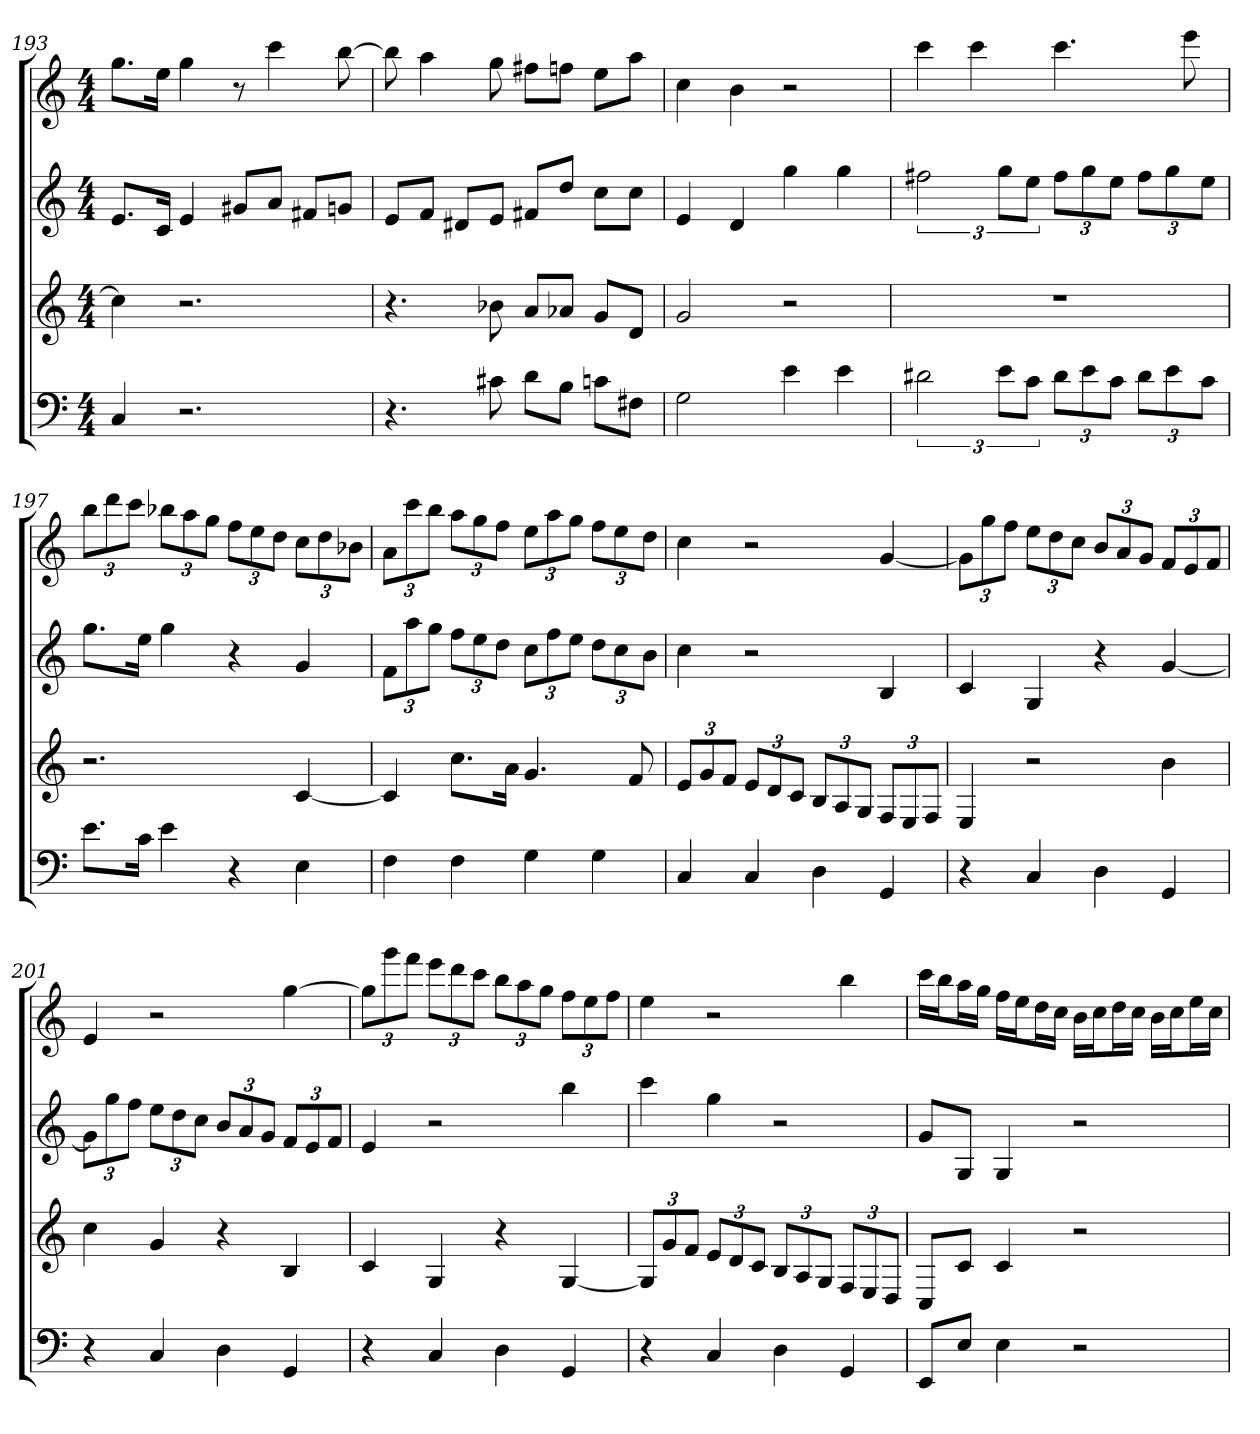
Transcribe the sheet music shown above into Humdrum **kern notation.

**kern	**kern	**kern	**kern
*part4	*part3	*part2	*part1
*staff4	*staff3	*staff2	*staff1
*k[]	*k[]	*k[]	*k[]
*C:	*C:	*C:	*C:
*M4/4	*M4/4	*M4/4	*M4/4
=193	=193	=193	=193
4C	4cc]	8.eL	8.ggL
.	.	16cJk	16eeJk
2.r	2.r	4e	4gg
.	.	8g#XL	8r
.	.	8aJ	4ccc
.	.	8f#XL	.
.	.	8gnJ	[8bb
=194	=194	=194	=194
4.r	4.r	8eL	8bb]
.	.	8fJ	4aa
.	.	8d#XL	.
8c#X	8b-X	8eJ	8gg
8dL	8aL	8f#XL	8ff#XL
8BJ	8a-XJ	8ddJ	8ffnJ
8cnL	8gL	8ccL	8eeL
8F#XJ	8dJ	8ccJ	8aaJ
=195	=195	=195	=195
2G	2g	4e	4cc
.	.	4d	4b
4e	2r	4gg	2r
4e	.	4gg	.
=196	=196	=196	=196
3d#X	1r	3ff#X	4ccc
.	.	.	4ccc
12eL	.	12ggL	.
12cJ	.	12eeJ	.
12d#L	.	12ff#L	4.ccc
12e	.	12gg	.
12cJ	.	12eeJ	.
12d#L	.	12ff#L	.
12e	.	12gg	.
.	.	.	8eee
12cJ	.	12eeJ	.
=197	=197	=197	=197
8.eL	2.r	8.ggL	12bbL
.	.	.	12ddd
.	.	.	12cccJ
16cJk	.	16eeJk	.
4e	.	4gg	12bb-XL
.	.	.	12aa
.	.	.	12ggJ
4r	.	4r	12ffL
.	.	.	12ee
.	.	.	12ddJ
4E	[4c	4g	12ccL
.	.	.	12dd
.	.	.	12b-XJ
=198	=198	=198	=198
4F	4c]	12fL	12aL
.	.	12aa	12ccc
.	.	12ggJ	12bbJ
4F	8.ccL	12ffL	12aaL
.	.	12ee	12gg
.	.	12ddJ	12ffJ
.	16aJk	.	.
4G	4.g	12ccL	12eeL
.	.	12ff	12aa
.	.	12eeJ	12ggJ
4G	.	12ddL	12ffL
.	.	12cc	12ee
.	8f	.	.
.	.	12bJ	12ddJ
=199	=199	=199	=199
4C	12eL	4cc	4cc
.	12g	.	.
.	12fJ	.	.
4C	12eL	2r	2r
.	12d	.	.
.	12cJ	.	.
4D	12BL	.	.
.	12A	.	.
.	12GJ	.	.
4GG	12FL	4B	[4g
.	12E	.	.
.	12FJ	.	.
=200	=200	=200	=200
4r	4E	4c	12gL]
.	.	.	12gg
.	.	.	12ffJ
4C	2r	4G	12eeL
.	.	.	12dd
.	.	.	12ccJ
4D	.	4r	12bL
.	.	.	12a
.	.	.	12gJ
4GG	4b	[4g	12fL
.	.	.	12e
.	.	.	12fJ
=201	=201	=201	=201
4r	4cc	12gL]	4e
.	.	12gg	.
.	.	12ffJ	.
4C	4g	12eeL	2r
.	.	12dd	.
.	.	12ccJ	.
4D	4r	12bL	.
.	.	12a	.
.	.	12gJ	.
4GG	4B	12fL	[4gg
.	.	12e	.
.	.	12fJ	.
=202	=202	=202	=202
4r	4c	4e	12ggL]
.	.	.	12ggg
.	.	.	12fffJ
4C	4G	2r	12eeeL
.	.	.	12ddd
.	.	.	12cccJ
4D	4r	.	12bbL
.	.	.	12aa
.	.	.	12ggJ
4GG	[4G	4bb	12ffL
.	.	.	12ee
.	.	.	12ffJ
=203	=203	=203	=203
4r	12GL]	4ccc	4ee
.	12g	.	.
.	12fJ	.	.
4C	12eL	4gg	2r
.	12d	.	.
.	12cJ	.	.
4D	12BL	2r	.
.	12A	.	.
.	12GJ	.	.
4GG	12FL	.	4bb
.	12E	.	.
.	12DJ	.	.
=204	=204	=204	=204
8EEL	8CL	8gL	16cccLL
.	.	.	16bbJ
8EJ	8cJ	8GJ	16aaL
.	.	.	16ggJJ
4E	4c	4G	16ffLL
.	.	.	16eeJ
.	.	.	16ddL
.	.	.	16ccJJ
2r	2r	2r	16bLL
.	.	.	16ccJ
.	.	.	16ddL
.	.	.	16ccJJ
.	.	.	16bLL
.	.	.	16ccJ
.	.	.	16eeL
.	.	.	16ccJJ
=	=	=	=
*-	*-	*-	*-
